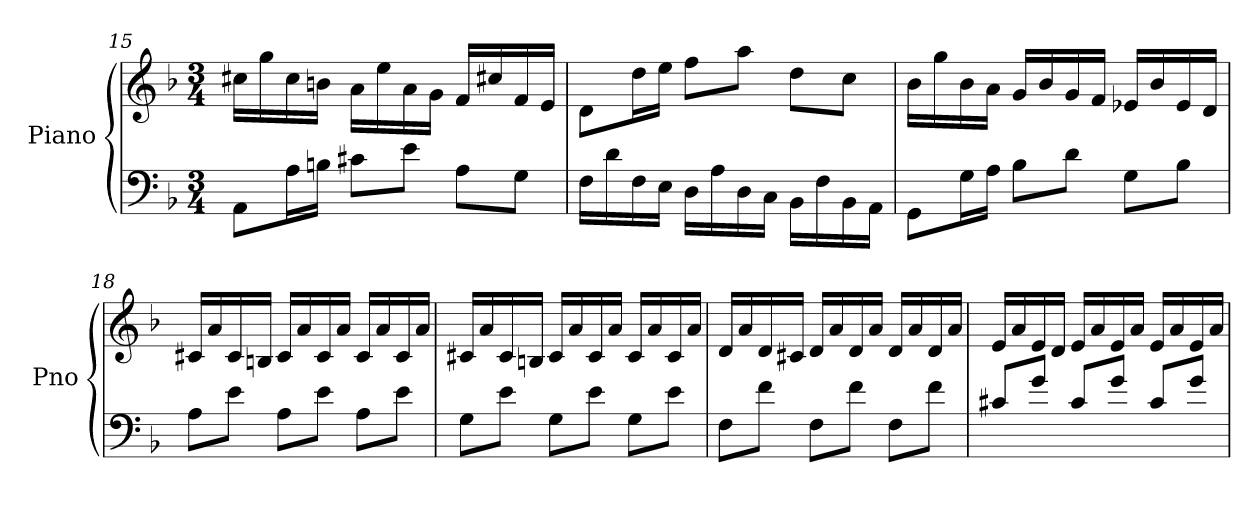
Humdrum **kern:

**kern	**kern
*part1	*part1
*staff2	*staff1
*I"Piano	*
*I'Pno	*
*clefF4	*clefG2
*k[b-]	*k[b-]
*M3/4	*M3/4
=15	=15
8AA\L	16cc#X\LL
.	16gg\
16A\L	16cc#\
16Bn\JJ	16bn\JJ
8c#X\L	16a\LL
.	16ee\
8e\J	16a\
.	16g\JJ
8A\L	16f/LL
.	16cc#X/
8G\J	16f/
.	16e/JJ
=16	=16
16F\LL	8d\L
16d\	.
16F\	16dd\L
16E\JJ	16ee\JJ
16D\LL	8ff\L
16A\	.
16D\	8aa\J
16C\JJ	.
16BB-\LL	8dd\L
16F\	.
16BB-\	8cc\J
16AA\JJ	.
!!LO:LB:g=z
=17	=17
8GG\L	16b-\LL
.	16gg\
16G\L	16b-\
16A\JJ	16a\JJ
8B-\L	16g/LL
.	16b-/
8d\J	16g/
.	16f/JJ
8G\L	16e-X/LL
.	16b-/
8B-\J	16e-/
.	16d/JJ
=18	=18
8A\L	16c#X/LL
.	16a/
8e\J	16c#/
.	16Bn/JJ
8A\L	16c#/LL
.	16a/
8e\J	16c#/
.	16a/JJ
8A\L	16c#/LL
.	16a/
8e\J	16c#/
.	16a/JJ
=19	=19
8G\L	16c#X/LL
.	16a/
8e\J	16c#/
.	16Bn/JJ
8G\L	16c#/LL
.	16a/
8e\J	16c#/
.	16a/JJ
8G\L	16c#/LL
.	16a/
8e\J	16c#/
.	16a/JJ
=20	=20
8F\L	16d/LL
.	16a/
8f\J	16d/
.	16c#X/JJ
8F\L	16d/LL
.	16a/
8f\J	16d/
.	16a/JJ
8F\L	16d/LL
.	16a/
8f\J	16d/
.	16a/JJ
!!LO:PB:g=z
=21	=21
8c#X/L	16e/LL
.	16a/
8g/J	16e/
.	16d/JJ
8c#/L	16e/LL
.	16a/
8g/J	16e/
.	16a/JJ
8c#/L	16e/LL
.	16a/
8g/J	16e/
.	16a/JJ
=	=
*-	*-
